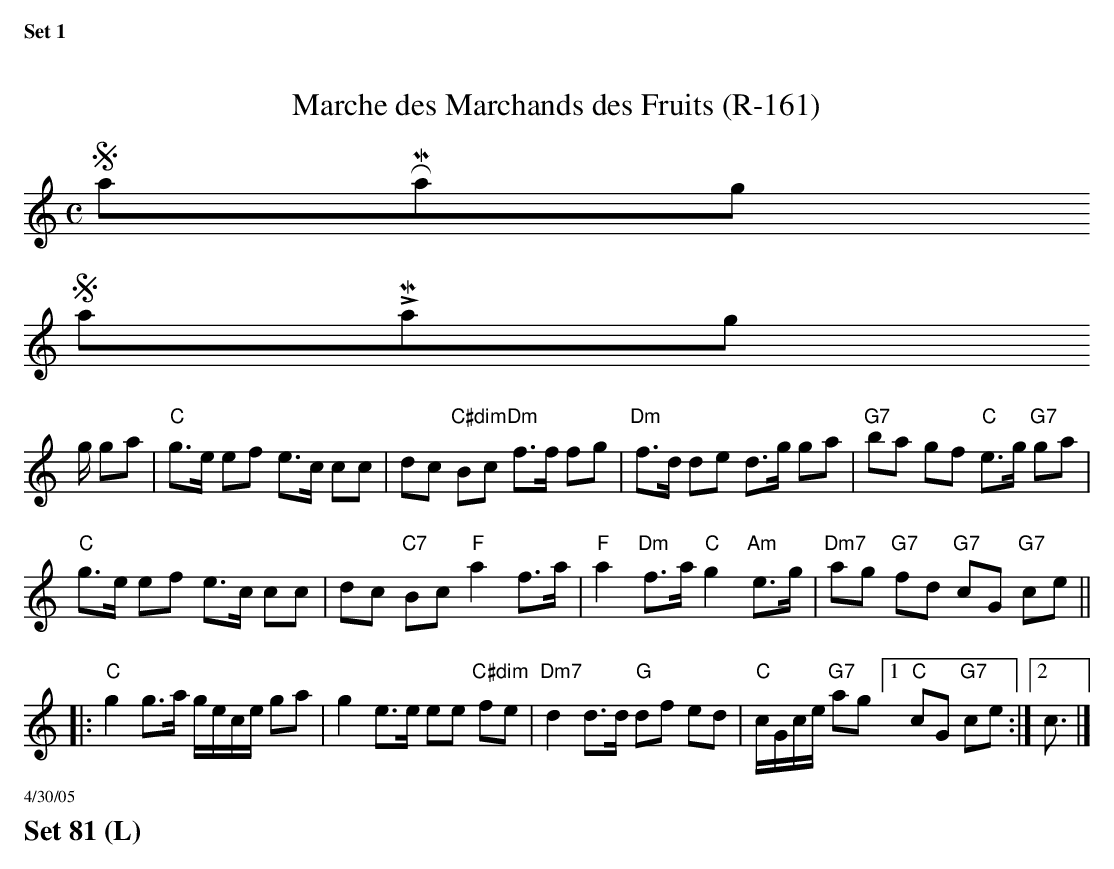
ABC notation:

X:1
T: Marche des Marchands des Fruits (R-161)
M: C
K: C
$SmallRMargin
$SmallLMargin
g/ ga|"C"g>e ef e>c cc|dc "C#dim"Bc "Dm"f>f fg|"Dm"f>d de d>g ga|"G7"ba gf "C"e>g "G7"ga|
"C"g>e ef e>c cc|dc "C7"Bc "F"a2 f>a|"F"a2 "Dm"f>a "C"g2 "Am"e>g|"Dm7"ag "G7"fd "G7"cG "G7"ce||
|:"C"g2 g>a g/e/c/e/ ga| g2 e>e ee "C#dim"fe|"Dm7"d2 d>d "G"df ed|"C"c/G/c/e/ "G7"ag [1"C"cG "G7"ce:|2c3/2|]
%%textfont Times-Roman 10.0
%%text 4/30/05

%%textfont       Times-Bold 18.0
%%text Set 81 (L)
%%textfont       Times-Roman 10.0
$SmallLMargin
$SmallRMargin
